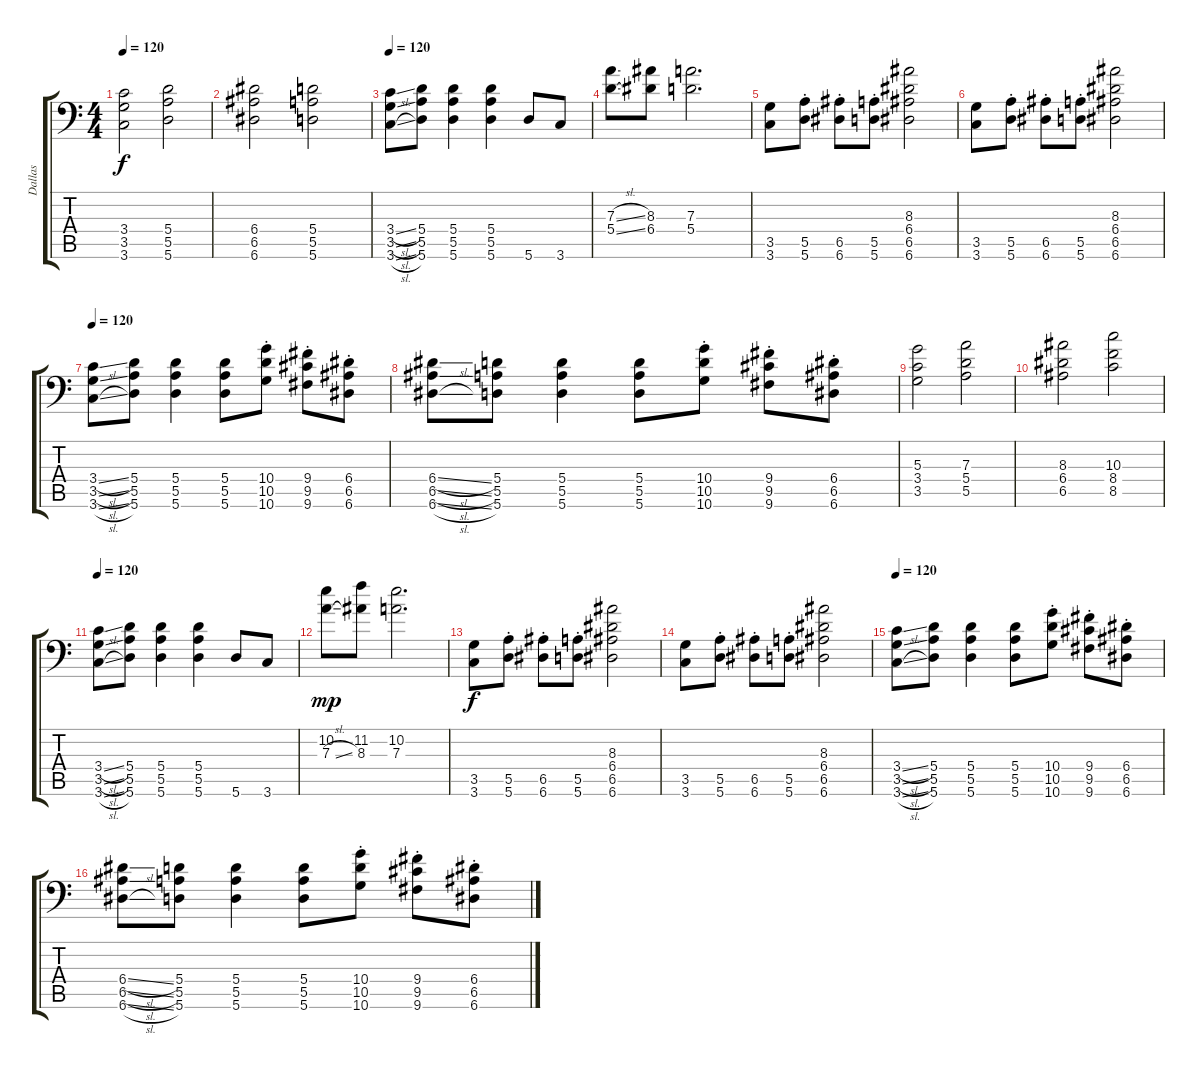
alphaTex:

\track ("Dallas" "Dallas") {instrument distortionguitar}
\staff {score tabs}
\tuning (B3 Gb3 D3 A2 E2 A1) {hide}
\ts (4 4)
\tempo 120
\clef f4
\ks c
(3.4 3.5 3.6).2{dy f} (5.4 5.5 5.6).2 |
(6.4 6.5 6.6).2 (5.4 5.5 5.6).2 |
\tempo 120
(3.4{sl} 3.5{sl} 3.6{sl}).8 (5.4 5.5 5.6).8 (5.4 5.5 5.6).4 (5.4 5.5 5.6).4 5.6.8 3.6.8 |
(7.3{sl} 5.4{sl}).8 (8.3 6.4).8 (7.3 5.4).2{d} |
(3.5 3.6).8 (5.5{st} 5.6{st}).8 (6.5{st} 6.6{st}).8 (5.5{st} 5.6{st}).8 (8.3 6.4 6.5 6.6).2 |
(3.5 3.6).8 (5.5{st} 5.6{st}).8 (6.5{st} 6.6{st}).8 (5.5{st} 5.6{st}).8 (8.3 6.4 6.5 6.6).2 |
\tempo 120
(3.4{sl} 3.5{sl} 3.6{sl}).8 (5.4 5.5 5.6).8 (5.4 5.5 5.6).4 (5.4 5.5 5.6).8 (10.4{st} 10.5{st} 10.6{st}).8 (9.4{st} 9.5{st} 9.6{st}).8 (6.4{st} 6.5{st} 6.6{st}).8 |
(6.4{sl} 6.5{sl} 6.6{sl}).8 (5.4 5.5 5.6).8 (5.4 5.5 5.6).4 (5.4 5.5 5.6).8 (10.4{st} 10.5{st} 10.6{st}).8 (9.4{st} 9.5{st} 9.6{st}).8 (6.4{st} 6.5{st} 6.6{st}).8 |
(5.3 3.4 3.5).2 (7.3 5.4 5.5).2 |
(8.3 6.4 6.5).2 (10.3 8.4 8.5).2 |
\tempo 120
(3.4{sl} 3.5{sl} 3.6{sl}).8 (5.4 5.5 5.6).8 (5.4 5.5 5.6).4 (5.4 5.5 5.6).4 5.6.8 3.6.8 |
(10.2 7.3{sl}).8{dy mp} (11.2 8.3).8 (10.2 7.3).2{d} |
(3.5 3.6).8{dy f} (5.5{st} 5.6{st}).8 (6.5{st} 6.6{st}).8 (5.5{st} 5.6{st}).8 (8.3 6.4 6.5 6.6).2 |
(3.5 3.6).8 (5.5{st} 5.6{st}).8 (6.5{st} 6.6{st}).8 (5.5{st} 5.6{st}).8 (8.3 6.4 6.5 6.6).2 |
\tempo 120
(3.4{sl} 3.5{sl} 3.6{sl}).8 (5.4 5.5 5.6).8 (5.4 5.5 5.6).4 (5.4 5.5 5.6).8 (10.4{st} 10.5{st} 10.6{st}).8 (9.4{st} 9.5{st} 9.6{st}).8 (6.4{st} 6.5{st} 6.6{st}).8 |
(6.4{sl} 6.5{sl} 6.6{sl}).8 (5.4 5.5 5.6).8 (5.4 5.5 5.6).4 (5.4 5.5 5.6).8 (10.4{st} 10.5{st} 10.6{st}).8 (9.4{st} 9.5{st} 9.6{st}).8 (6.4{st} 6.5{st} 6.6{st}).8
